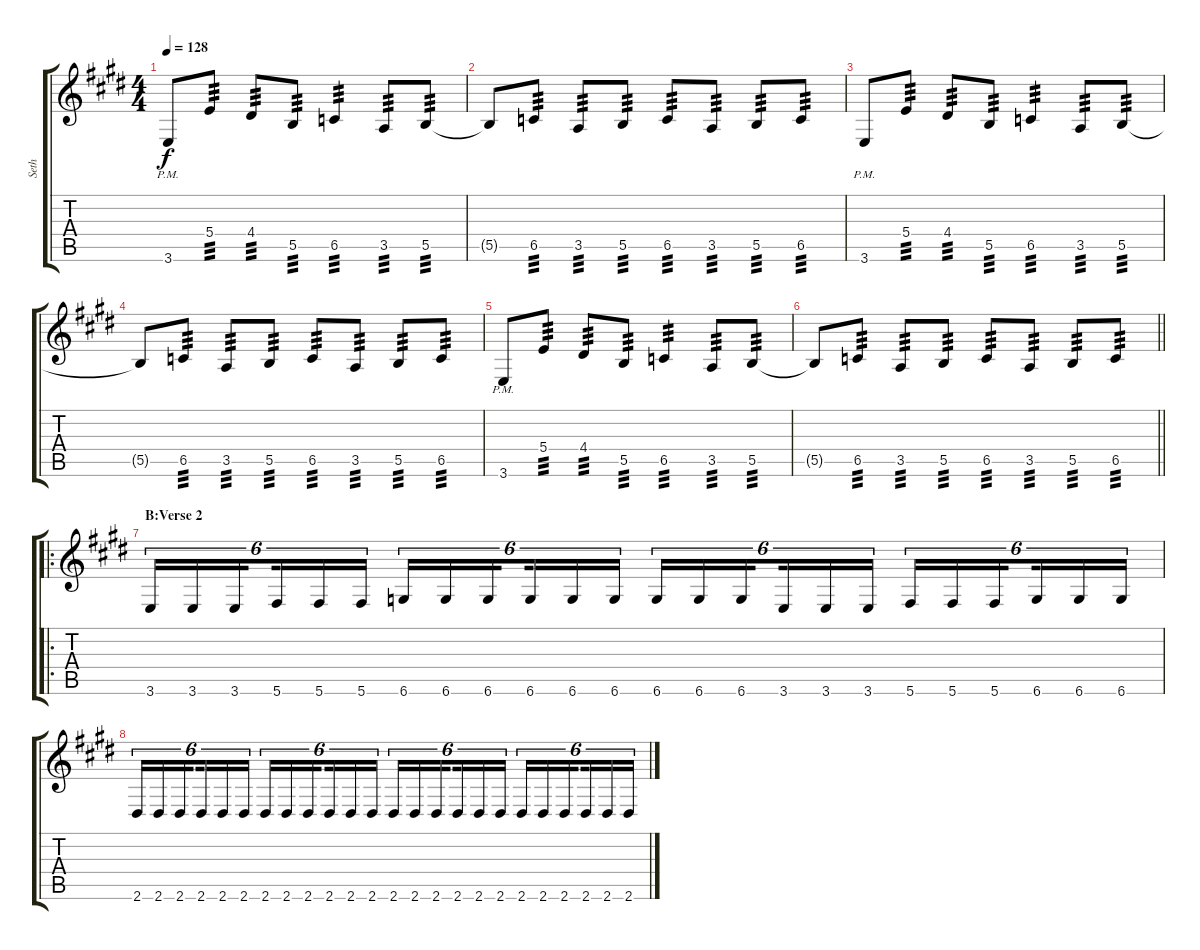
\track ("Seth" "Seth") {instrument distortionguitar}
\staff {score tabs}
\tuning (Db4 Ab3 E3 B2 Gb2 Db2) {hide}
\ts (4 4)
\tempo 128
\clef g2
\ks c#minor
3.6{pm}.8{dy f} 5.4.8{tp 3} 4.4.8{tp 3} 5.5.8{tp 3} 6.5.4{tp 3} 3.5.8{tp 3} 5.5.8{tp 3} |
5.5{t}.8 6.5.8{tp 3} 3.5.8{tp 3} 5.5.8{tp 3} 6.5.8{tp 3} 3.5.8{tp 3} 5.5.8{tp 3} 6.5.8{tp 3} |
3.6{pm}.8 5.4.8{tp 3} 4.4.8{tp 3} 5.5.8{tp 3} 6.5.4{tp 3} 3.5.8{tp 3} 5.5.8{tp 3} |
5.5{t}.8 6.5.8{tp 3} 3.5.8{tp 3} 5.5.8{tp 3} 6.5.8{tp 3} 3.5.8{tp 3} 5.5.8{tp 3} 6.5.8{tp 3} |
3.6{pm}.8 5.4.8{tp 3} 4.4.8{tp 3} 5.5.8{tp 3} 6.5.4{tp 3} 3.5.8{tp 3} 5.5.8{tp 3} |
\barLineRight lightlight
5.5{t}.8 6.5.8{tp 3} 3.5.8{tp 3} 5.5.8{tp 3} 6.5.8{tp 3} 3.5.8{tp 3} 5.5.8{tp 3} 6.5.8{tp 3} |
\ro
\section ("" "B:Verse 2")
3.6.16{tu (6 4)} 3.6.16{tu (6 4)} 3.6.16{tu (6 4) beam splitsecondary} 5.6.16{tu (6 4)} 5.6.16{tu (6 4)} 5.6.16{tu (6 4)} 6.6.16{tu (6 4)} 6.6.16{tu (6 4)} 6.6.16{tu (6 4) beam splitsecondary} 6.6.16{tu (6 4)} 6.6.16{tu (6 4)} 6.6.16{tu (6 4)} 6.6.16{tu (6 4)} 6.6.16{tu (6 4)} 6.6.16{tu (6 4) beam splitsecondary} 3.6.16{tu (6 4)} 3.6.16{tu (6 4)} 3.6.16{tu (6 4)} 5.6.16{tu (6 4)} 5.6.16{tu (6 4)} 5.6.16{tu (6 4) beam splitsecondary} 6.6.16{tu (6 4)} 6.6.16{tu (6 4)} 6.6.16{tu (6 4)} |
2.6.16{tu (6 4)} 2.6.16{tu (6 4)} 2.6.16{tu (6 4) beam splitsecondary} 2.6.16{tu (6 4)} 2.6.16{tu (6 4)} 2.6.16{tu (6 4)} 2.6.16{tu (6 4)} 2.6.16{tu (6 4)} 2.6.16{tu (6 4) beam splitsecondary} 2.6.16{tu (6 4)} 2.6.16{tu (6 4)} 2.6.16{tu (6 4)} 2.6.16{tu (6 4)} 2.6.16{tu (6 4)} 2.6.16{tu (6 4) beam splitsecondary} 2.6.16{tu (6 4)} 2.6.16{tu (6 4)} 2.6.16{tu (6 4)} 2.6.16{tu (6 4)} 2.6.16{tu (6 4)} 2.6.16{tu (6 4) beam splitsecondary} 2.6.16{tu (6 4)} 2.6.16{tu (6 4)} 2.6.16{tu (6 4)}
